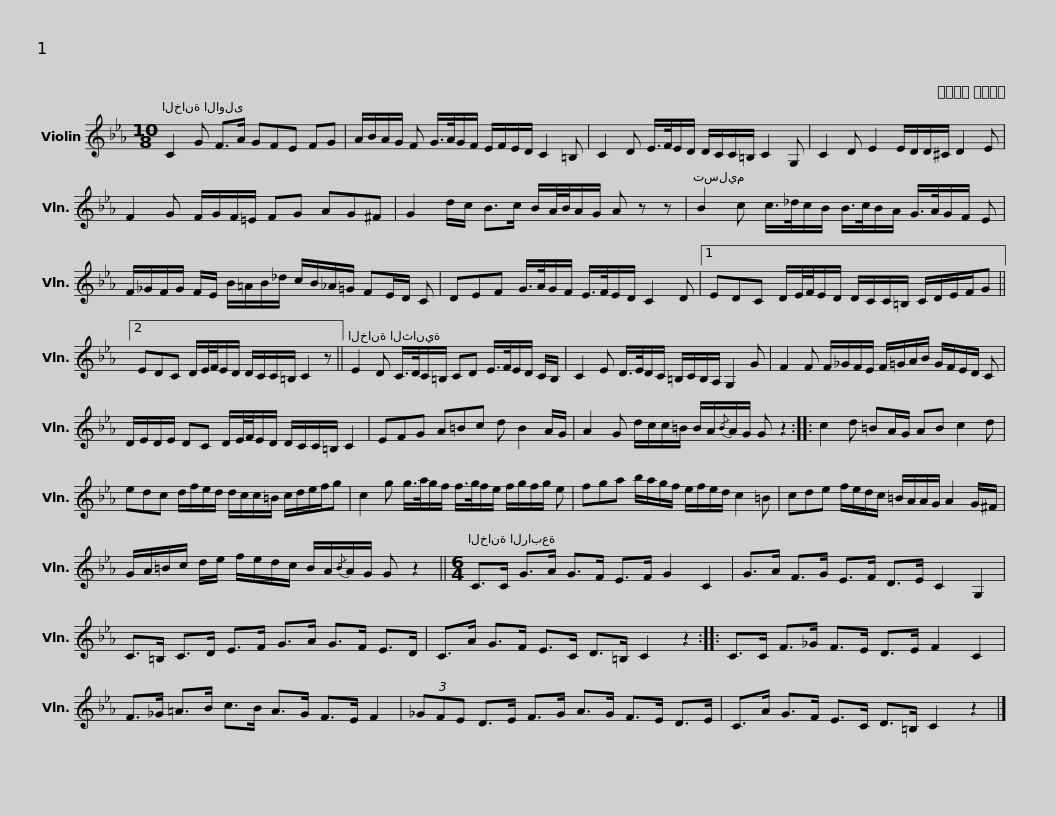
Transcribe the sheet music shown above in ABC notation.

X:1
L:1/8
M:10/8
I:linebreak $
K:Eb
V:1 treble
V:1
 C2 G F>A GFE FG | A/B/A/G/ F G/>A/G/F/ E/F/E/D/ C2 =B, | C2 D E/>F/E/D/ D/C/C/=B,/ C2 G, |$ C2 D E2 E/D/D/^C/ D2 E | F2 G F/G/F/=E/ FG AG^F | %5
 G2 d/c/ B>c B/A/4B/4A/G/ A z z |$ B2 c c/>_d/c/B/ B/>c/B/A/ G/>A/G/F/ E | F/_G/F/G/ F/E/ B/=A/B/_d/ c/B/_A/=G/ FE/D/ C | DEF G/>A/G/F/ E/>F/E/D/ C2 D |1$ EDC D/E/4F/4E/D/ D/C/C/=B,/ C/D/E/F/G ||2 %10
 EDC D/E/4F/4E/D/ D/C/C/=B,/ C2 z || E2 D C/>D/C/=B,/ CD E/>F/E/D/ C/B,/ |$ C2 E D/>E/D/C/ =B,/C/B,/A,/ G,2 G | F2 F F/_G/F/E/ F/=G/A/B/ G/F/E/D/ C | D/E/D/E/ DC D/E/4F/4E/D/ D/C/C/=B,/ C2 |$ %15
 EFG A=Bc d B2 A/G/ | A2 G d/c/c/=B/ B/A/{/B}A/G/ G z2 :: c2 d =BA/G/ AB c2 d | edc d/f/e/d/ d/c/c/=B/ c/d/e/f/g |$ c2 g g/>a/g/f/ f/>g/f/e/ f/g/f/g/ e | %20
 fga b/a/g/f/ e/f/e/d/ c2 =B | cde f/e/d/c/ =B/A/A/G/ A2 G/^F/ |$ G/A/=B/c/ d/e/ f/e/d/c/ B/A/{/B}A/G/ G z2 ||[M:6/4] C>C G>A G>F E>F G2 C2 | G>A F>G E>F D>E C2 G,2 |$ %25
 C>=B, C>D E>F G>A G>F E>D | C>A G>F E>C D>=B, C2 z2 :: C>C F>_G F>E D>E F2 C2 |$ F>_G =A>B c>B A>G F>E F2 | (3_GFE D>E F>G A>G F>E D>E | %30
 C>A G>F E>C D>=B, C2 z2 |] %31
